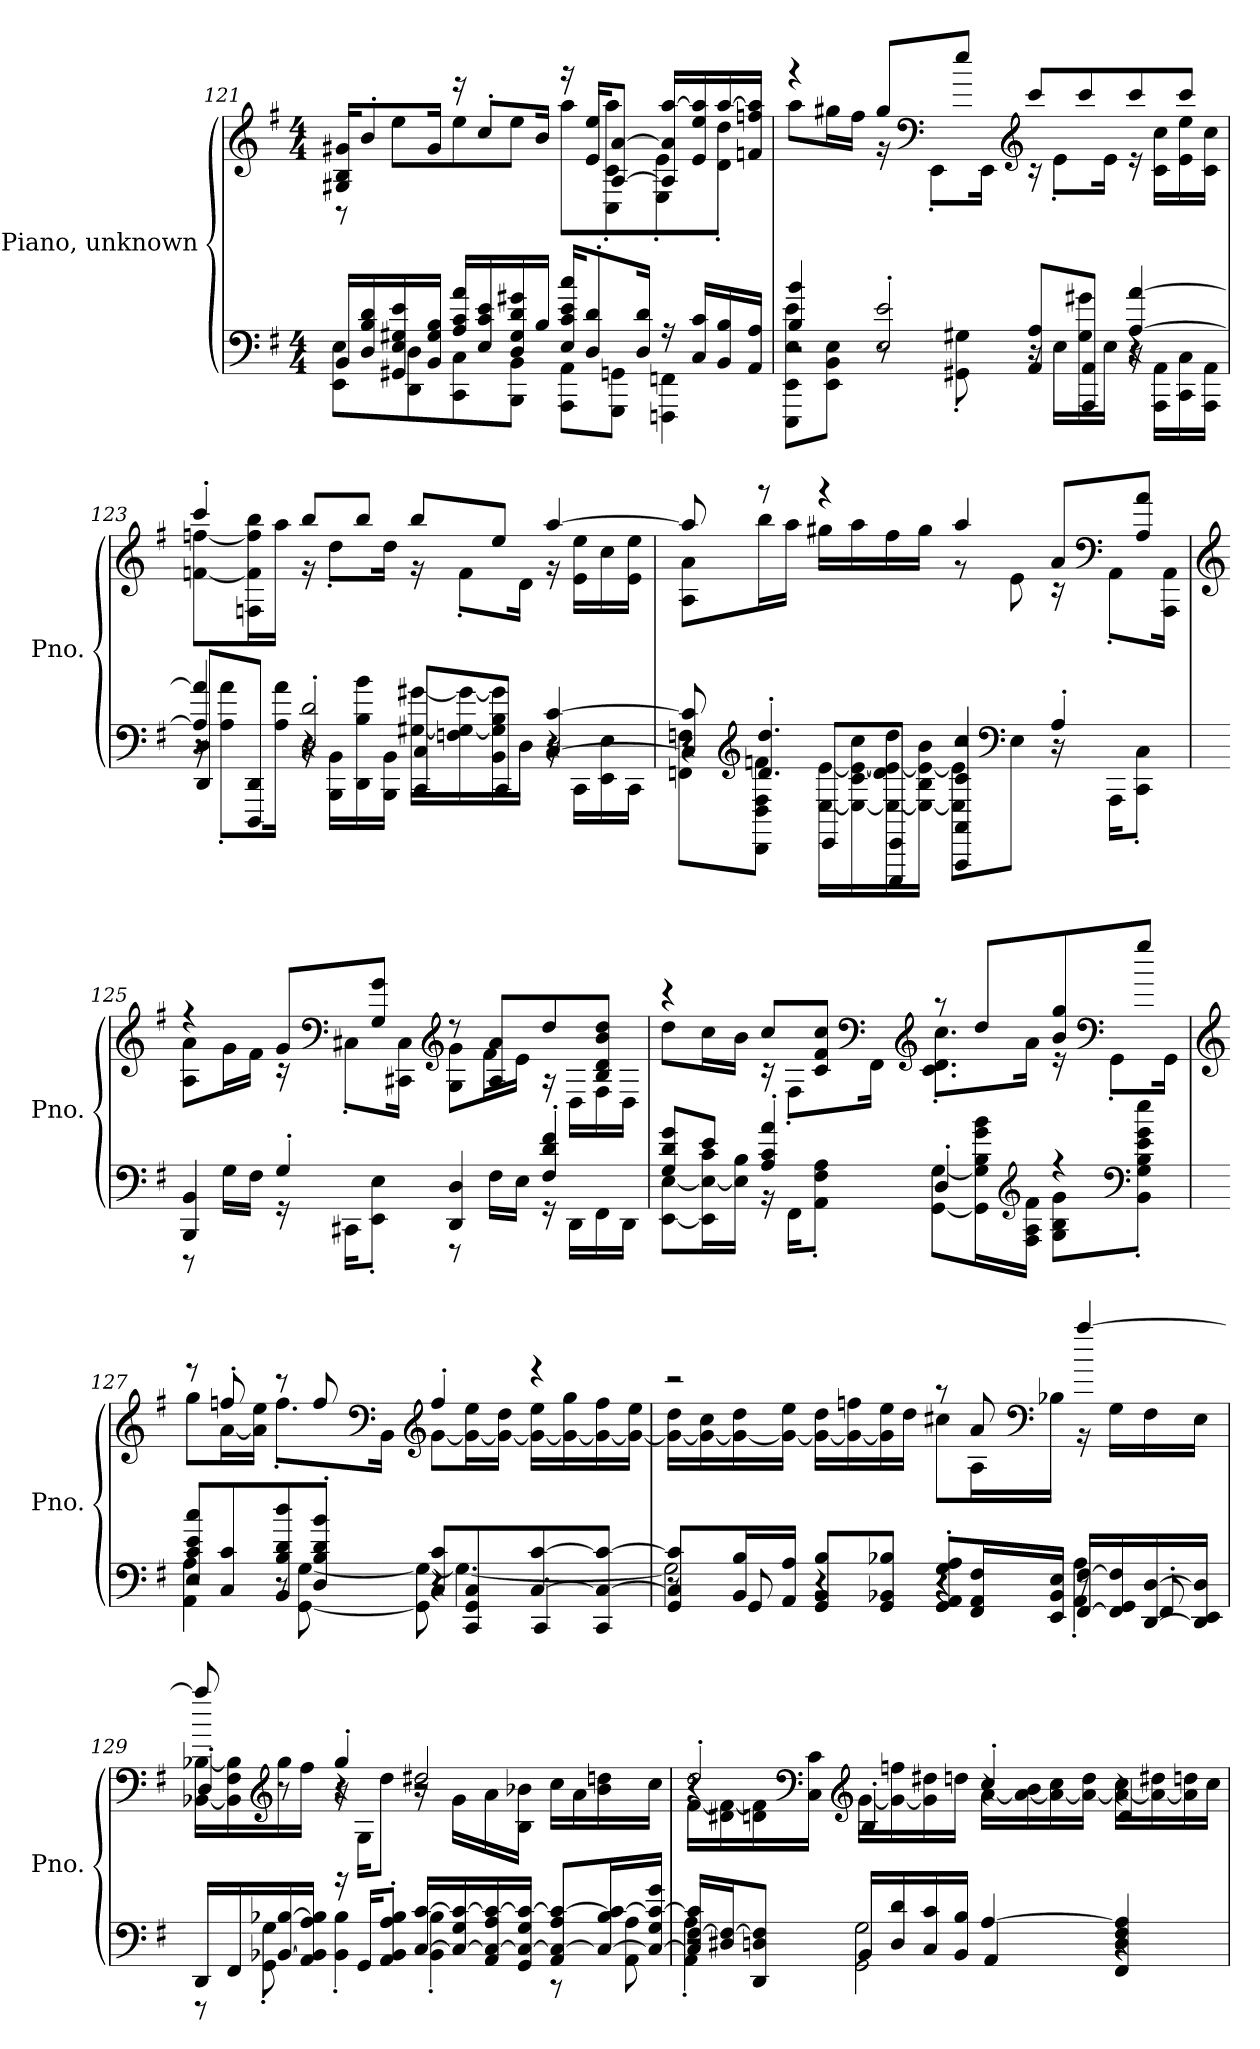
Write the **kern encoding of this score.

**kern	**kern
*part1	*part1
*staff2	*staff1
*I"Piano, unknown	*
*I'Pno.	*
!!LO:LB:g=z
*clefF4	*clefG2
*k[f#]	*k[f#]
*M4/4	*M4/4
=121	=121
*^	*^
16BB/LL	8EE\ 8E\L	16G#X/ 16B/ 16g#X/KL	8r
16D/ 16B/ 16d/	.	8b'/	.
16GG#X/ 16E/ 16G#X/ 16e/	8DD\ 8D\	.	8ee\L
16BB/ 16G#/ 16B/JJ	.	16g#/Jk	.
16A/ 16c/ 16a/LL	8CC\ 8C\	16r	8ee\
16E/ 16c/ 16e/	.	8cc'/L	.
16D/ 16G#/ 16d/ 16g#X/	8BBB\ 8BB\J	.	8ee\J
16B/JJ	.	16b/Jk	.
16E/ 16c/ 16e/ 16cc/KL	8AAA\ 8AA\L	16r	8aa\L
8D/' 8d/'	.	16e/ 16ee/KL	.
.	8GGG\ 8GGn\J	[8A/ [8a/J	8C\' 8c\' 8aa\'
16D/ 16d/Jk	.	.	.
16r	4FFFn\ 4FFn\	16A/] 16a/] [16aa/LL	8E\' 8e\'
16C/ 16c/LL	.	16e/ 16ee/ 16aa/]	.
16BB/ 16B/	.	[16aa/	8d\' 8dd\'J
16AA/ 16A/JJ	.	16fn/ 16ffn/ 16aa/]JJ	.
=122	=122	=122	=122
*	*^	*	*
4B/ 4b/	8EEE\ 8EE\ 8E\ 8e\L	2r	4r	8aa\L
.	8EE\ 8BB\ 8E\J	.	.	16gg#X\L
.	.	.	.	16ff#\JJ
2E/' 2e/'	8r	.	8gg#/L	16r
*	*	*	*clefF4	*
.	.	.	.	8EE'\L
.	8GG#X\' 8G#X\'	.	8ee/J	.
.	.	.	.	16EE\Jk
*	*	*	*clefG2	*
.	16r	8AA/ 8A/L	8ccc/L	16r
.	16E\LL	.	.	8e'\L
.	16G#\ 16g#X\	8AAA/ 8AA/J	8ccc/	.
.	16E\JJ	.	.	16e\Jk
[4A/ [4a/	16r	4r	8ccc/	16r
.	16AAA\ 16AA\LL	.	.	16c\ 16cc\LL
.	16CC\ 16C\	.	8ccc/J	16e\ 16ee\
.	16AAA\ 16AA\JJ	.	.	16c\ 16cc\JJ
!!LO:LB:g=z	!!
=123	=123	=123	=123	=123
4A/] 4a/]	16r	8DD/ 8D/L	4ccc'/	[8fn\ [8ffn\L
.	8A\' 8a\'L	.	.	.
.	.	8DDD/ 8DD/J	.	16Fn\ 16f\] 16ff\] 16bb\L
.	16A\ 16a\Jk	.	.	16aa\JJ
2D/' 2d/'	16r	4r	8bb/L	16r
.	16BBB\ 16BB\LL	.	.	8dd'\L
.	16DD\ 16B\ 16b\	.	8bb/J	.
.	16BBB\ 16BB\JJ	.	.	16dd\Jk
.	[16G#X\ [16g#X\LL	8CC/ 8C/L	8bb/L	16r
.	16Fn\ 16G#\_ 16g#\_	.	.	8f'\L
.	16BB\ 16G#\] 16B\ 16g#\]	8CC/J	8ee/J	.
.	16D\JJ	.	.	16d\Jk
[4C/ [4c/	16r	4r	[4aa/	16r
.	16CC\LL	.	.	16e\ 16ee\LL
.	16EE\ 16E\	.	.	16cc\
.	16CC\JJ	.	.	16e\ 16ee\JJ
!!LO:LB:g=z	!!
=124	=124	=124	=124	=124
8C/] 8c/]	8FFn\ 8Fn\L	4r	8aa/]	8A\ 8a\L
*clefG2	*	*	*	*
4.d/' 4.dd/'	8DD\ 8D\ 8F\ 8fn\J	.	8r	16bb\L
.	.	.	.	16aa\JJ
.	[16E\ [16e\LL	8EE/L	4r	16gg#X\LL
.	16E\_ 16c\ 16e\_ 16cc\	.	.	16aa\
.	16E\_ 16d\ 16e\_ 16dd\	8EEE/ 8EE/J	.	16ff#\
.	16E\_ 16B\ 16e\_ 16b\JJ	.	.	16gg#\JJ
4AAA/ 4AA/ 4c/ 4cc/	8E\] 8e\]L	2r	4aa/	8r
*clefF4	*	*	*	*
.	8E\J	.	.	8e\
4A'/	16r	.	8a/L	16r
*	*	*	*clefF4	*
.	16AAA\KL	.	.	8AA'\L
.	8CC\' 8C\'J	.	8A/ 8a/J	.
.	.	.	.	16AAA\ 16AA\Jk
*v	*v	*v	*	*
!!LO:LB:g=z	!!
=125	=125	=125
*	*clefG2	*
*^	*	*
4BBB/ 4BB/	8r	4r	8A\ 8a\L
.	16G\LL	.	16g\L
.	16F#\JJ	.	16f#\JJ
4G'/	16r	8g/L	16r
*	*	*clefF4	*
.	16CC#X\KL	.	8C#X'\L
.	8EE\' 8E\'J	8G/ 8g/J	.
.	.	.	16CC#X\ 16C#\Jk
*	*	*clefG2	*
4DD/ 4D/	8r	8r	8G\ 8g\L
.	16F#\LL	8A/ 8a/L	16f#\L
.	16E\JJ	.	16e\JJ
4F#/' 4d/' 4f#/'	16r	8dd/	16r
.	16DD\LL	.	16D\LL
.	16FF#\	8B/ 8d/ 8b/ 8dd/J	16F#\
.	16DD\JJ	.	16D\JJ
!!LO:PB:g=z	!!
=126	=126	=126	=126
8G/ 8d/ 8g/L	[8EE\ [8E\L	4r	8dd\L
8e/J	16EE\] 16E\_ 16c\L	.	16cc\L
.	16E\] 16B\JJ	.	16b\JJ
4A/' 4c/' 4a/'	16r	8cc/L	16r
.	16FF#\KL	.	8F#'\L
.	8AA\' 8F#\' 8A\'J	8c/ 8f#/ 8cc/J	.
*	*	*clefF4	*
.	.	.	16FF#\Jk
*	*	*clefG2	*
4D'/	[8GG\ [8G\L	8r	8.c\' 8.d\' 8.cc\'L
.	16GG\] 16G\] 16B\ 16g\ 16b\L	8dd/L	.
*clefG2	*	*	*
.	16F#\ 16A\ 16f#\JJ	.	16a\Jk
4r	8G\ 8B\ 8g\L	8b/ 8gg/	16r
*	*	*clefF4	*
.	.	.	8GG'\L
*clefF4	*	*	*
.	8BB\' 8G\' 8B\' 8e\' 8g\' 8ee\'J	8gg/J	.
.	.	.	16GG\Jk
*v	*v	*	*
!!LO:LB:g=z	!!
=127	=127	=127
*	*clefG2	*
*^	*	*
*	*^	*	*
8E/ 8c/ 8e/ 8cc/L	4AA\ 4A\	2r	8r	8gg\L
8C/ 8c/	.	.	8ffn'/	[16a\L
.	.	.	.	16a\] 16ee\JJ
8BB/ 8B/ 8d/ 8dd/	8r	.	8r	8.ff'\L
8D/' 8B/' 8d/' 8b/'J	[8GG\ [8G\	.	8ff/	.
*	*	*	*clefF4	*
.	.	.	.	16BB\Jk
*	*	*	*clefG2	*
8C/ 8c/L	8GG\] 8G\_	4r	4ff'/	[8g\L
8CC/ 8GG/ 8C/	4.G\_	.	.	16g\_ 16ee\L
.	.	.	.	16g\_ 16dd\JJ
[8C/ [8c/	.	4CC'/	4r	16g\_ 16ee\LL
.	.	.	.	16g\_ 16gg\
8CC/ 8C/_ 8c/_J	.	.	.	16g\_ 16ff\
.	.	.	.	16g\_ 16ee\JJ
!!LO:LB:g=z	!!
=128	=128	=128	=128	=128
8GG/ 8C/] 8c/]L	2G\]	8r	2r	16g\_ 16dd\LL
.	.	.	.	16g\_ 16cc\
16BB/ 16B/L	.	8GG/	.	16g\_ 16dd\
16AA/ 16A/JJ	.	.	.	16g\_ 16ee\JJ
8GG/ 8BB/ 8B/L	.	4r	.	16g\_ 16dd\LL
.	.	.	.	16g\_ 16ffn\
8GG/ 8BB-X/ 8B-X/J	.	.	.	16g\] 16ee\
.	.	.	.	16dd\JJ
8GG/' 8AA/' 8G/' 8A/'L	4r	4r	8r	8cc#X\L
16FF#/ 16AA/ 16F#/L	.	.	8a/	16A\L
*	*	*	*clefF4	*
16EE/ 16BB-/ 16E/JJ	.	.	.	16B-X\JJ
[16FF#/ [16F#/LL	4AA\' 4A\'	8r	[4aa/	16r
16FF#/] 16GG/ 16F#/]	.	.	.	16G\LL
[16DD/ [16D/	.	8FF#'/	.	16F#\
16DD/] 16EE/ 16D/]JJ	.	.	.	16E\JJ
*	*v	*v	*	*
!!LO:LB:g=z
=129	=129	=129	=129
*	*	*	*^
16DD/LL	8r	8aa/]	[16BB-X\ [16B-X\LL	4D'/
16FF#/	.	.	16BB-\] 16F#\ 16B-\]	.
*	*	*clefG2	*	*
[16BB-X/ [16B-X/	8GG\' 8G\'	8r	16gg\	.
16AA/ 16BB-/] 16A/ 16B-/]JJ	.	.	16ff#\JJ	.
16r	4BB-\' 4B-\'	4gg'/	16r	4r
16GG/KL	.	.	16G\KL	.
8AA/' 8BB-/' 8A/' 8B-/'J	.	.	8dd\J	.
[16C/ [16c/LL	4BB-\' 4B-\'	2dd#X/	16r	2r
16C/_ 16G/ 16c/_	.	.	16g\LL	.
16AA/ 16C/_ 16A/ 16c/_	.	.	16a\	.
16GG/ 16C/_ 16G/ 16c/_JJ	.	.	16B-\ 16b-X\JJ	.
8AA/ 8C/_ 8A/ 8c/_L	8r	.	16cc\LL	.
.	.	.	16a\	.
16C/_ 16B-/ 16c/_L	8AA\ 8A\	.	16b-\ 16ddn\	.
16C/_ 16G/ 16c/_ 16g/JJ	.	.	16cc\JJ	.
!!LO:LB:g=z	!!	!!
=130	=130	=130	=130	=130
*	*^	*	*	*
16C/] [16F#/ 16c/]LL	4AA\' 4A\'	2r	2dd'/	[16f#\LL	4r
16D#X/ 16F#/_J	.	.	.	16d#X\ 16f#\_	.
8DD/ 8Dn/ 8F#/]J	.	.	.	16dn\ 16f#\]	.
*	*	*	*clefF4	*	*
.	.	.	.	16C\ 16c\JJ	.
*	*	*	*clefG2	*	*
16BB/LL	2GG\ 2G\	.	.	[16g\LL	4B'/
16D/ 16d/	.	.	.	16g\_ 16ffn\	.
16C/ 16c/	.	.	.	16g\] 16dd#X\	.
16BB/ 16B/JJ	.	.	.	16ddn\JJ	.
[4A/	.	4AA/	4cc'/	[16a\LL	4r
.	.	.	.	16a\_ 16b\	.
.	.	.	.	16a\_ 16cc\	.
.	.	.	.	16a\_ 16dd\JJ	.
4FF#/ 4D/ 4F#/ 4A/]	4r	4r	4r	16a\_ 16cc\LL	4d/
.	.	.	.	16a\_ 16dd#X\	.
.	.	.	.	16a\] 16ddn\	.
.	.	.	.	16cc\JJ	.
*v	*v	*v	*	*	*
*	*v	*v	*v
=	=
*-	*-
